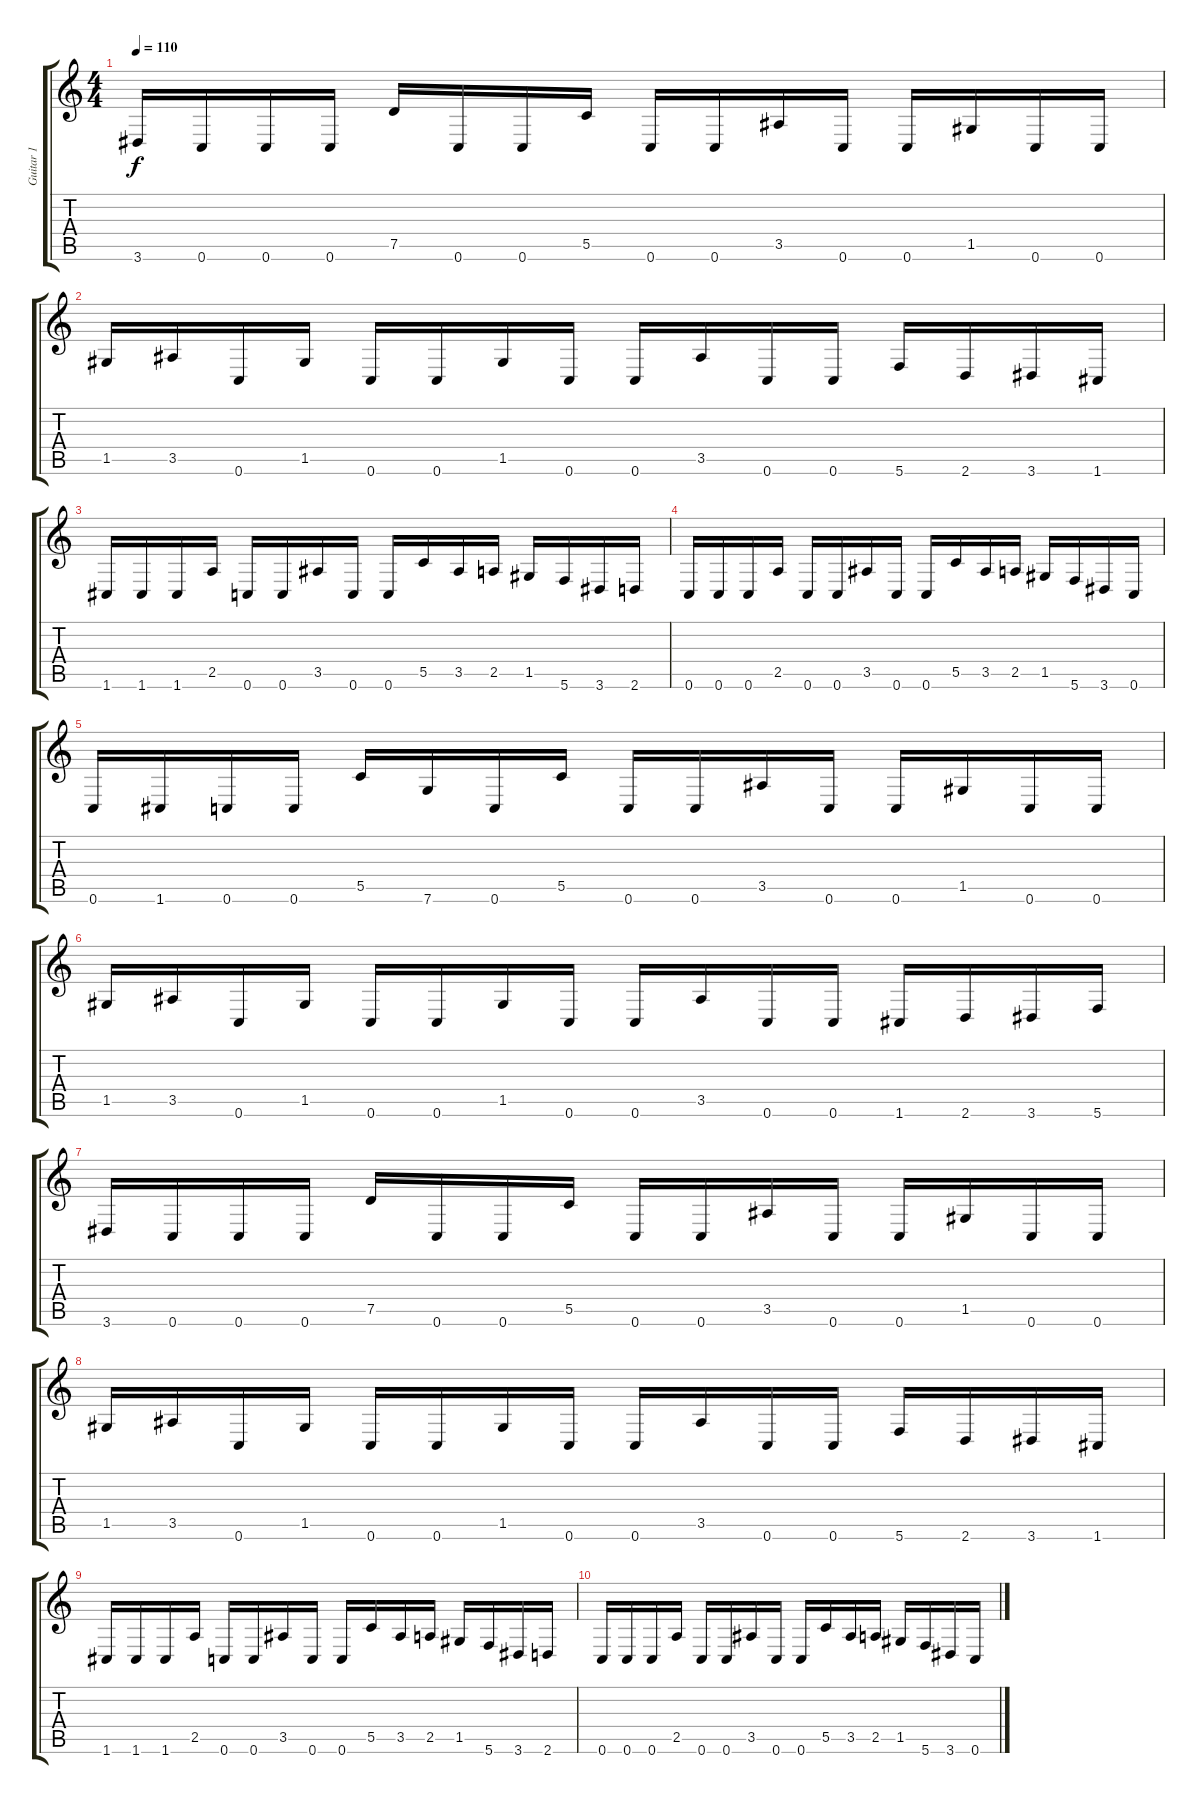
\track ("Guitar 1" "Guitar 1") {instrument distortionguitar}
\staff {score tabs}
\tuning (D4 A3 F3 C3 G2 C2) {hide}
\ts (4 4)
\tempo 110
\clef g2
\ks c
3.6.16{dy f} 0.6.16 0.6.16 0.6.16 7.5.16 0.6.16 0.6.16 5.5.16 0.6.16 0.6.16 3.5.16 0.6.16 0.6.16 1.5.16 0.6.16 0.6.16 |
1.5.16 3.5.16 0.6.16 1.5.16 0.6.16 0.6.16 1.5.16 0.6.16 0.6.16 3.5.16 0.6.16 0.6.16 5.6.16 2.6.16 3.6.16 1.6.16 |
1.6.16 1.6.16 1.6.16 2.5.16 0.6.16 0.6.16 3.5.16 0.6.16 0.6.16 5.5.16 3.5.16 2.5.16 1.5.16 5.6.16 3.6.16 2.6.16 |
0.6.16 0.6.16 0.6.16 2.5.16 0.6.16 0.6.16 3.5.16 0.6.16 0.6.16 5.5.16 3.5.16 2.5.16 1.5.16 5.6.16 3.6.16 0.6.16 |
0.6.16 1.6.16 0.6.16 0.6.16 5.5.16 7.6.16 0.6.16 5.5.16 0.6.16 0.6.16 3.5.16 0.6.16 0.6.16 1.5.16 0.6.16 0.6.16 |
1.5.16 3.5.16 0.6.16 1.5.16 0.6.16 0.6.16 1.5.16 0.6.16 0.6.16 3.5.16 0.6.16 0.6.16 1.6.16 2.6.16 3.6.16 5.6.16 |
3.6.16 0.6.16 0.6.16 0.6.16 7.5.16 0.6.16 0.6.16 5.5.16 0.6.16 0.6.16 3.5.16 0.6.16 0.6.16 1.5.16 0.6.16 0.6.16 |
1.5.16 3.5.16 0.6.16 1.5.16 0.6.16 0.6.16 1.5.16 0.6.16 0.6.16 3.5.16 0.6.16 0.6.16 5.6.16 2.6.16 3.6.16 1.6.16 |
1.6.16 1.6.16 1.6.16 2.5.16 0.6.16 0.6.16 3.5.16 0.6.16 0.6.16 5.5.16 3.5.16 2.5.16 1.5.16 5.6.16 3.6.16 2.6.16 |
0.6.16 0.6.16 0.6.16 2.5.16 0.6.16 0.6.16 3.5.16 0.6.16 0.6.16 5.5.16 3.5.16 2.5.16 1.5.16 5.6.16 3.6.16 0.6.16
